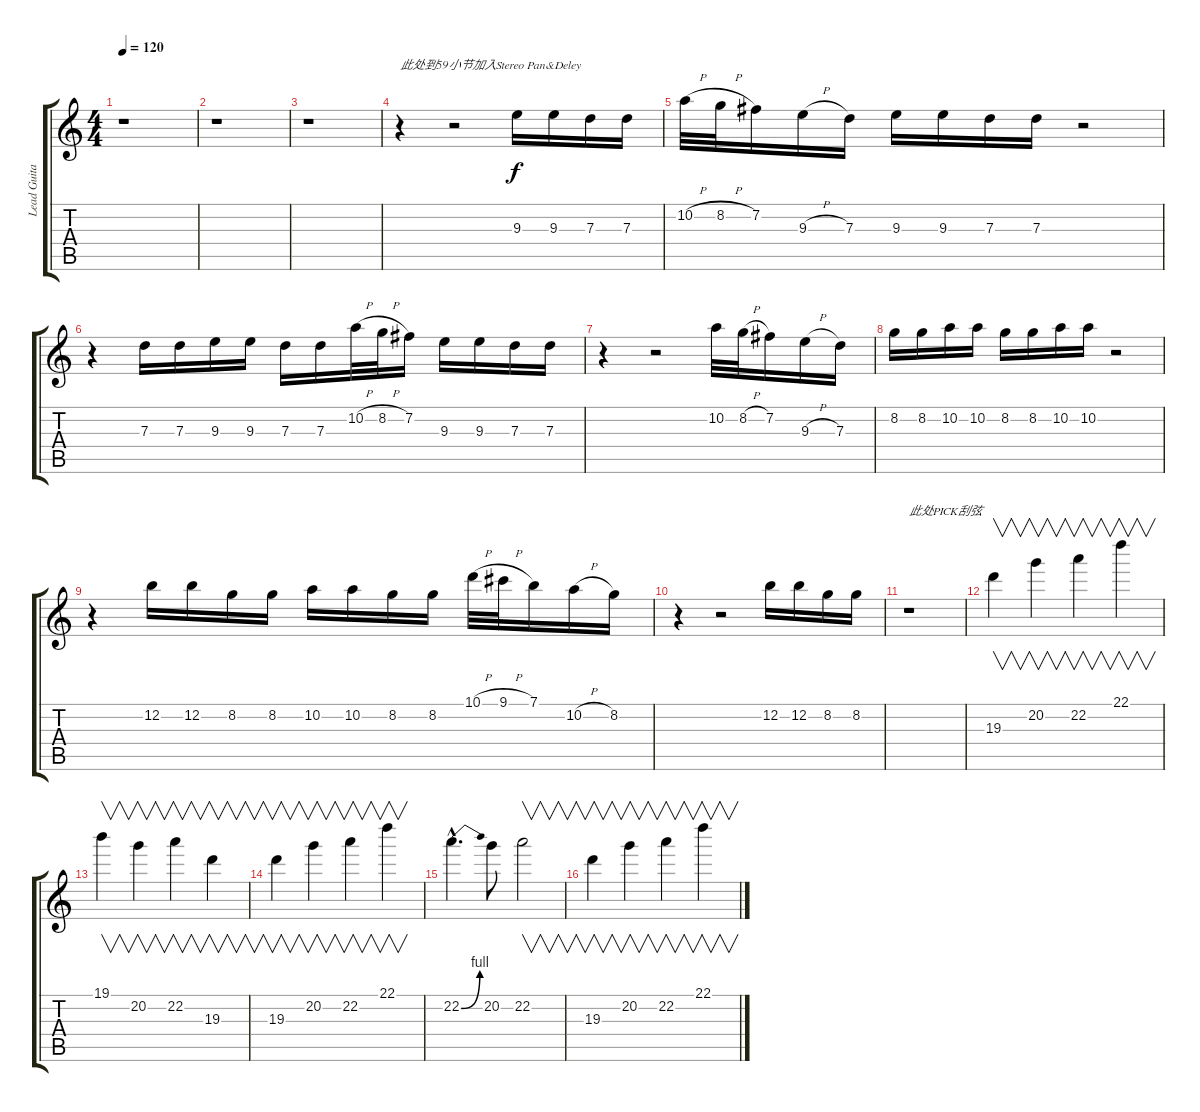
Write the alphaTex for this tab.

\track ("Lead Guitar2" "Lead Guita") {instrument overdrivenguitar}
\staff {score tabs}
\tuning (E4 B3 G3 D3 A2 E2) {hide}
\ts (4 4)
\tempo 120
\clef g2
\ks c
r.1{dy f} |
r.1 |
r.1 |
r.4{txt "此处到59小节加入Stereo Pan&Deley"} r.2 9.3.16 9.3.16 7.3.16 7.3.16 |
10.2{h}.32 8.2{h}.32 7.2.16 9.3{h}.16 7.3.16 9.3.16 9.3.16 7.3.16 7.3.16 r.2 |
r.4 7.3.16 7.3.16 9.3.16 9.3.16 7.3.16 7.3.16 10.2{h}.32 8.2{h}.32 7.2.16 9.3.16 9.3.16 7.3.16 7.3.16 |
r.4 r.2 10.2.32 8.2{h}.32 7.2.16 9.3{h}.16 7.3.16 |
8.2.16 8.2.16 10.2.16 10.2.16 8.2.16 8.2.16 10.2.16 10.2.16 r.2 |
r.4 12.2.16 12.2.16 8.2.16 8.2.16 10.2.16 10.2.16 8.2.16 8.2.16 10.1{h}.32 9.1{h}.32 7.1.16 10.2{h}.16 8.2.16 |
r.4 r.2 12.2.16 12.2.16 8.2.16 8.2.16 |
r.1{txt "此处PICK刮弦"} |
19.3.4{v} 20.2.4{v} 22.2.4{v} 22.1.4{v} |
19.1.4{v} 20.2.4{v} 22.2.4{v} 19.3.4{v} |
19.3.4{v} 20.2.4{v} 22.2.4{v} 22.1.4{v} |
22.2{be (bend 0 0 60 4) hac}.4{d} 20.2.8 22.2.2{v} |
19.3.4{v} 20.2.4{v} 22.2.4{v} 22.1.4{v}
